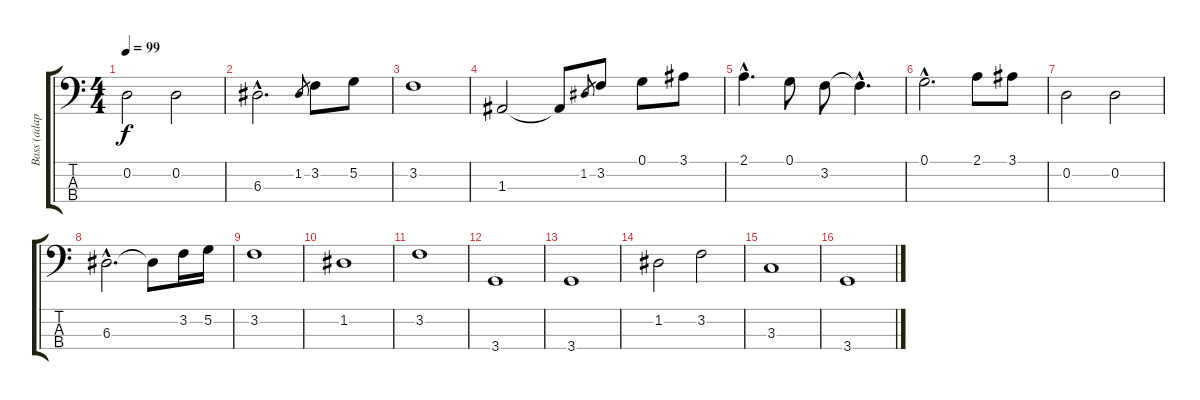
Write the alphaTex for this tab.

\track ("Bass (adaptée 4 cordes)" "Bass (adap") {instrument electricbassfinger}
\staff {score tabs}
\tuning (G2 D2 A1 E1) {hide}
\ts (4 4)
\tempo 99
\clef f4
\ks c
0.2.2{dy f} 0.2.2 |
6.3{hac}.2{d} 1.2.8{gr} 3.2.8 5.2.8 |
3.2.1 |
1.3.2 1.3{t}.8 1.2.8{gr} 3.2.8 0.1.8 3.1.8 |
2.1{hac}.4{d} 0.1.8 3.2.8 3.2{hac t}.4{d} |
0.1{hac}.2{d} 2.1.8 3.1.8 |
0.2.2 0.2.2 |
6.3{hac}.2{d} 6.3{t}.8 3.2.16 5.2.16 |
3.2.1 |
1.2.1 |
3.2.1 |
3.4.1 |
3.4.1 |
1.2.2 3.2.2 |
3.3.1 |
3.4.1
